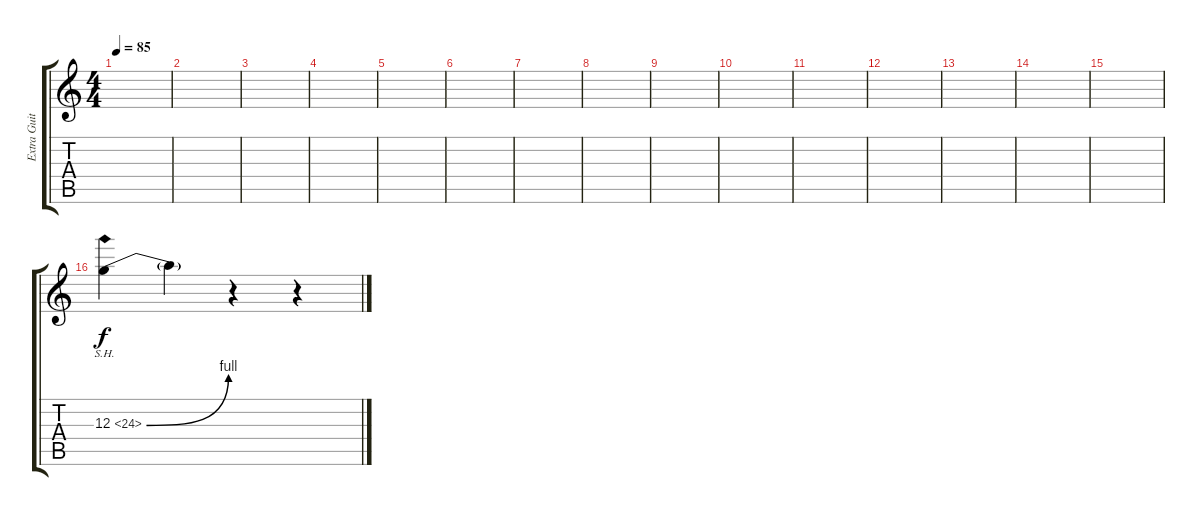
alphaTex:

\track ("Extra Guitar" "Extra Guit") {instrument distortionguitar}
\staff {score tabs}
\tuning (E4 B3 G3 D3 A2 D2) {hide}
\ts (4 4)
\tempo 85
\clef g2
\ks c
|
|
|
|
|
|
|
|
|
|
|
|
|
|
|
12.3{be (bend 0 0 60 4) sh 12}.4 12.3{t}.4 r.4 r.4
